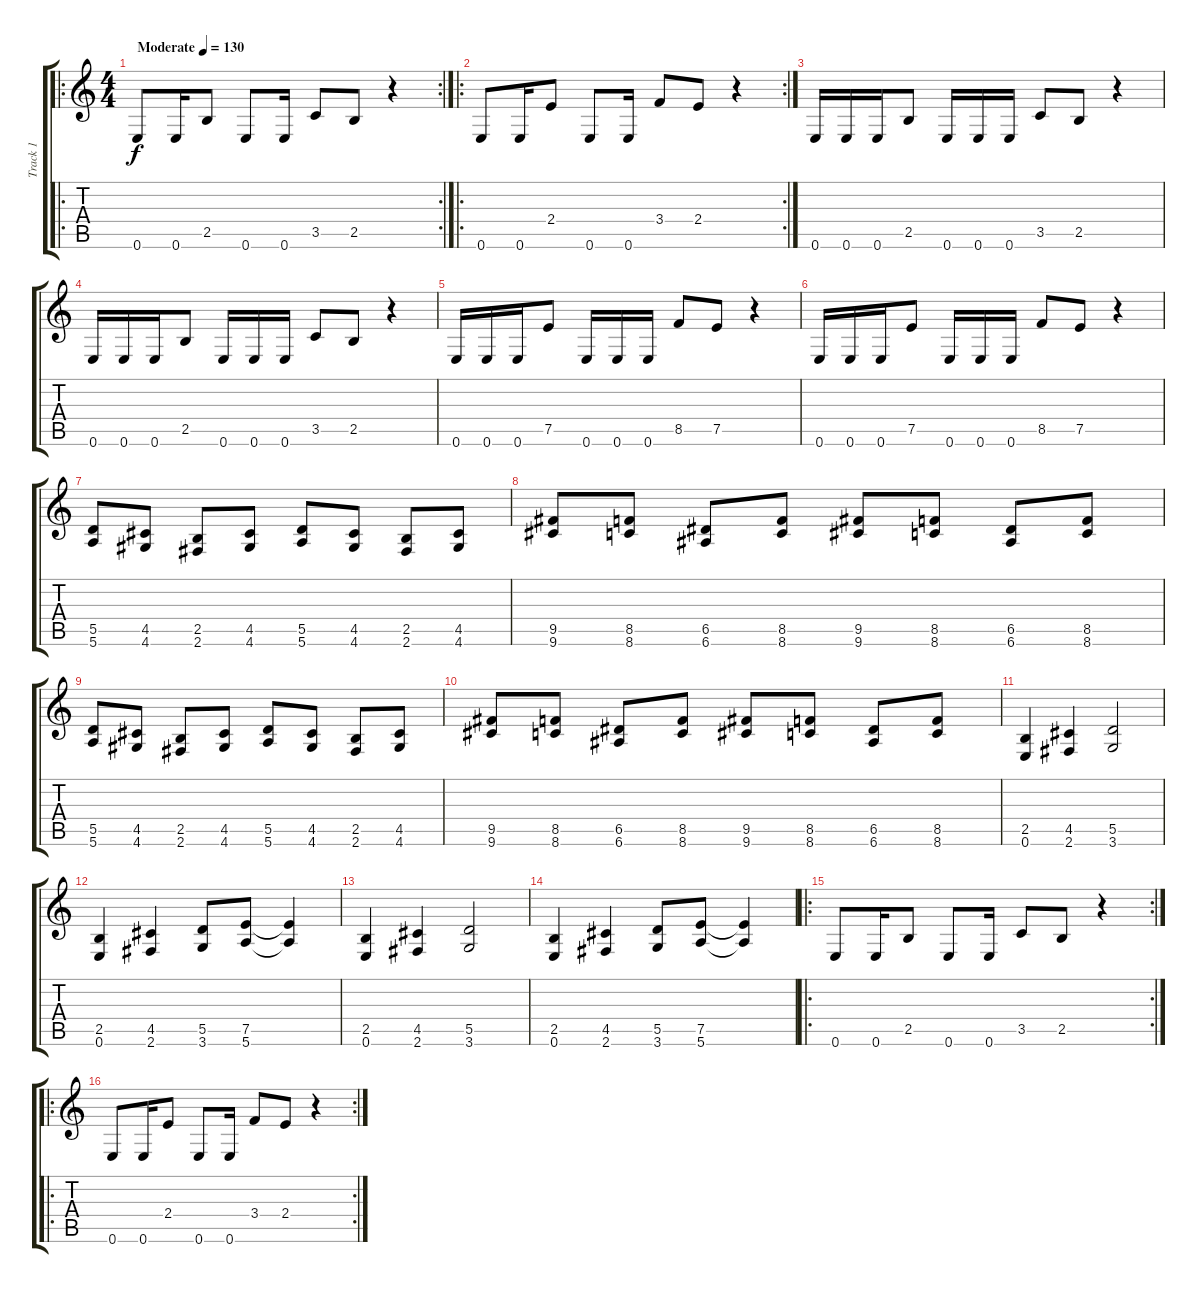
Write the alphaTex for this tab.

\track ("Track 1" "Track 1") {instrument distortionguitar}
\staff {score tabs}
\tuning (E4 B3 G3 D3 A2 E2) {hide}
\ro
\rc 2
\ts (4 4)
\tempo (130 "Moderate")
\clef g2
\ks c
0.6.8{dy f instrument distortionguitar} 0.6.16 2.5.8 0.6.8 0.6.16 3.5.8 2.5.8 r.4 |
\ro
\rc 2
0.6.8 0.6.16 2.4.8 0.6.8 0.6.16 3.4.8 2.4.8 r.4 |
0.6.16 0.6.16 0.6.16 2.5.8 0.6.16 0.6.16 0.6.16 3.5.8 2.5.8 r.4 |
0.6.16 0.6.16 0.6.16 2.5.8 0.6.16 0.6.16 0.6.16 3.5.8 2.5.8 r.4 |
0.6.16 0.6.16 0.6.16 7.5.8 0.6.16 0.6.16 0.6.16 8.5.8 7.5.8 r.4 |
0.6.16 0.6.16 0.6.16 7.5.8 0.6.16 0.6.16 0.6.16 8.5.8 7.5.8 r.4 |
(5.5 5.6).8 (4.5 4.6).8 (2.5 2.6).8 (4.5 4.6).8 (5.5 5.6).8 (4.5 4.6).8 (2.5 2.6).8 (4.5 4.6).8 |
(9.5 9.6).8 (8.5 8.6).8 (6.5 6.6).8 (8.5 8.6).8 (9.5 9.6).8 (8.5 8.6).8 (6.5 6.6).8 (8.5 8.6).8 |
(5.5 5.6).8 (4.5 4.6).8 (2.5 2.6).8 (4.5 4.6).8 (5.5 5.6).8 (4.5 4.6).8 (2.5 2.6).8 (4.5 4.6).8 |
(9.5 9.6).8 (8.5 8.6).8 (6.5 6.6).8 (8.5 8.6).8 (9.5 9.6).8 (8.5 8.6).8 (6.5 6.6).8 (8.5 8.6).8 |
(2.5 0.6).4 (4.5 2.6).4 (5.5 3.6).2 |
(2.5 0.6).4 (4.5 2.6).4 (5.5 3.6).8 (7.5 5.6).8 (7.5{t} 5.6{t}).4 |
(2.5 0.6).4 (4.5 2.6).4 (5.5 3.6).2 |
(2.5 0.6).4 (4.5 2.6).4 (5.5 3.6).8 (7.5 5.6).8 (7.5{t} 5.6{t}).4 |
\ro
\rc 2
0.6.8 0.6.16 2.5.8 0.6.8 0.6.16 3.5.8 2.5.8 r.4 |
\ro
\rc 2
0.6.8 0.6.16 2.4.8 0.6.8 0.6.16 3.4.8 2.4.8 r.4
